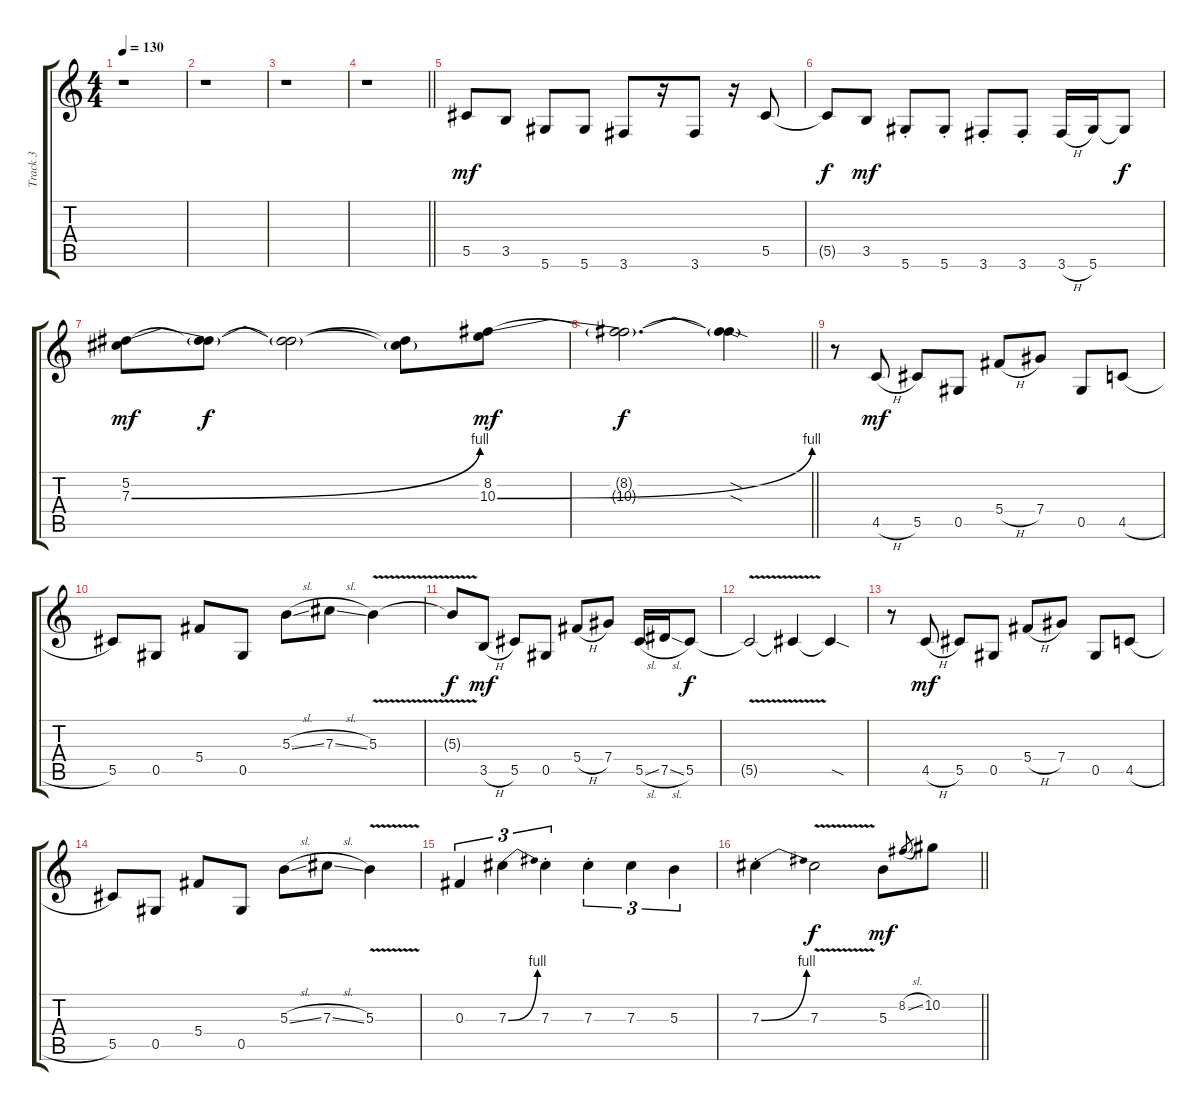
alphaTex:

\track ("Track 3" "Track 3") {instrument overdrivenguitar}
\staff {score tabs}
\tuning (Eb4 Bb3 Gb3 Db3 Ab2 Eb2) {hide}
\ts (4 4)
\tempo 130
\clef g2
\ks c
r.1{dy f} |
r.1 |
r.1 |
\barLineRight lightlight
r.1 |
5.5.8{dy mf} 3.5.8 5.6.8 5.6.8 3.6.8 r.16 3.6.8 r.16 5.5.8 |
5.5{t}.8{dy f} 3.5.8{dy mf} 5.6{st}.8 5.6{st}.8 3.6{st}.8 3.6{st}.8 3.6{h}.16 5.6.16 5.6{t}.8{dy f} |
(5.2 7.3{be (bend 0 0 60 4)}).8{dy mf balance 0} (5.2{t} 7.3{t}).8{dy f} (5.2{t} 7.3{t}).2 (5.2{t} 7.3{t}).8 (8.2 10.3{be (bend 0 0 60 4)}).8{dy mf} |
\barLineRight lightlight
(8.2{t} 10.3{t}).2{d dy f} (8.2{sod t} 10.3{sod t}).4 |
r.8{volume 12} 4.5{h}.8{dy mf} 5.5.8 0.5.8 5.4{h}.8 7.4.8 0.5.8 4.5{h}.8 |
5.5.8 0.5.8 5.4.8 0.5.8 5.3{sl}.8 7.3{sl}.8 5.3{v}.4 |
5.3{t}.8{dy f} 3.5{h}.8{dy mf} 5.5.8 0.5.8 5.4{h}.8 7.4.8 5.5{sl}.16 7.5{sl}.16 5.5.8{dy f} |
5.5{v t}.2 5.5{t}.4 5.5{sod t}.4 |
r.8 4.5{h}.8{dy mf} 5.5.8 0.5.8 5.4{h}.8 7.4.8 0.5.8 4.5{h}.8 |
5.5.8 0.5.8 5.4.8 0.5.8 5.3{sl}.8 7.3{sl}.8 5.3{v}.4 |
0.3.4{tu (3 2)} 7.3{be (bend 0 0 60 4)}.4{tu (3 2)} 7.3{st}.4{tu (3 2)} 7.3{st}.4{tu (3 2)} 7.3.4{tu (3 2)} 5.3.4{tu (3 2)} |
\barLineRight lightlight
7.3{be (bend 0 0 60 4) st}.4 7.3{v}.2{dy f} 5.3.8{dy mf} 8.2{sl}.8{gr} 10.2.8
